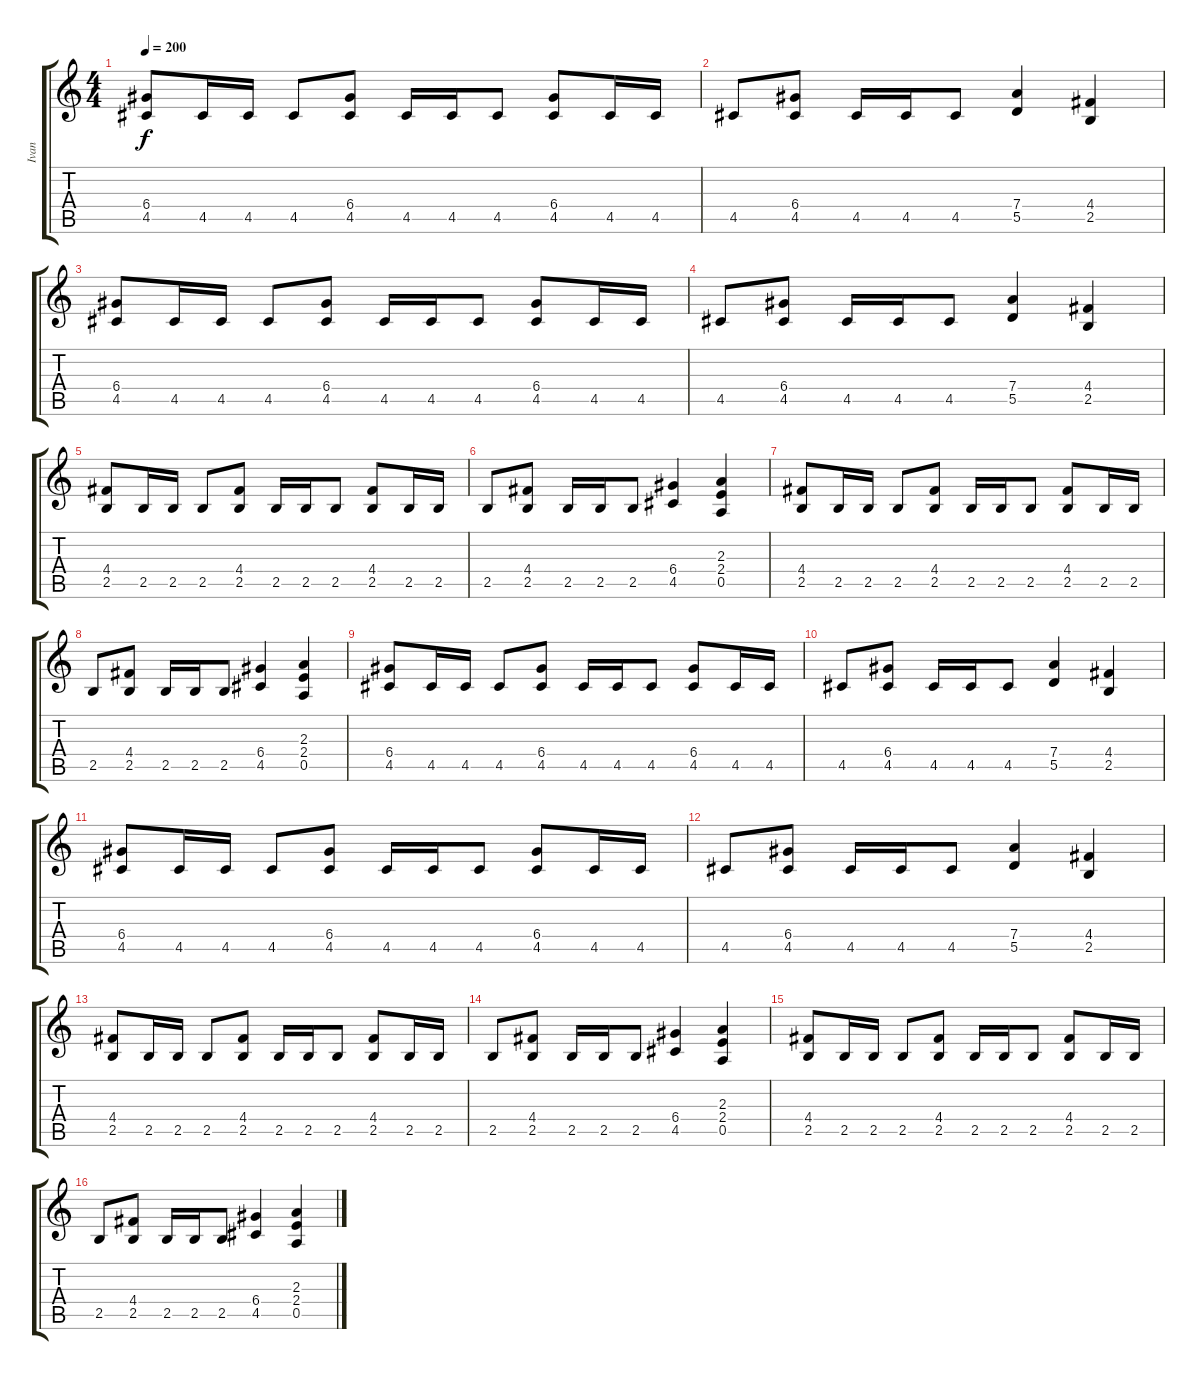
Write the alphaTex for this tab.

\track ("Ivan" "Ivan") {instrument distortionguitar}
\staff {score tabs}
\tuning (E4 B3 G3 D3 A2 E2) {hide}
\ts (4 4)
\tempo 200
\clef g2
\ks c
(6.4 4.5).8{dy f} 4.5.16 4.5.16 4.5.8 (6.4 4.5).8 4.5.16 4.5.16 4.5.8 (6.4 4.5).8 4.5.16 4.5.16 |
4.5.8 (6.4 4.5).8 4.5.16 4.5.16 4.5.8 (7.4 5.5).4 (4.4 2.5).4 |
(6.4 4.5).8 4.5.16 4.5.16 4.5.8 (6.4 4.5).8 4.5.16 4.5.16 4.5.8 (6.4 4.5).8 4.5.16 4.5.16 |
4.5.8 (6.4 4.5).8 4.5.16 4.5.16 4.5.8 (7.4 5.5).4 (4.4 2.5).4 |
(4.4 2.5).8 2.5.16 2.5.16 2.5.8 (4.4 2.5).8 2.5.16 2.5.16 2.5.8 (4.4 2.5).8 2.5.16 2.5.16 |
2.5.8 (4.4 2.5).8 2.5.16 2.5.16 2.5.8 (6.4 4.5).4 (2.3 2.4 0.5).4 |
(4.4 2.5).8 2.5.16 2.5.16 2.5.8 (4.4 2.5).8 2.5.16 2.5.16 2.5.8 (4.4 2.5).8 2.5.16 2.5.16 |
2.5.8 (4.4 2.5).8 2.5.16 2.5.16 2.5.8 (6.4 4.5).4 (2.3 2.4 0.5).4 |
(6.4 4.5).8 4.5.16 4.5.16 4.5.8 (6.4 4.5).8 4.5.16 4.5.16 4.5.8 (6.4 4.5).8 4.5.16 4.5.16 |
4.5.8 (6.4 4.5).8 4.5.16 4.5.16 4.5.8 (7.4 5.5).4 (4.4 2.5).4 |
(6.4 4.5).8 4.5.16 4.5.16 4.5.8 (6.4 4.5).8 4.5.16 4.5.16 4.5.8 (6.4 4.5).8 4.5.16 4.5.16 |
4.5.8 (6.4 4.5).8 4.5.16 4.5.16 4.5.8 (7.4 5.5).4 (4.4 2.5).4 |
(4.4 2.5).8 2.5.16 2.5.16 2.5.8 (4.4 2.5).8 2.5.16 2.5.16 2.5.8 (4.4 2.5).8 2.5.16 2.5.16 |
2.5.8 (4.4 2.5).8 2.5.16 2.5.16 2.5.8 (6.4 4.5).4 (2.3 2.4 0.5).4 |
(4.4 2.5).8 2.5.16 2.5.16 2.5.8 (4.4 2.5).8 2.5.16 2.5.16 2.5.8 (4.4 2.5).8 2.5.16 2.5.16 |
2.5.8 (4.4 2.5).8 2.5.16 2.5.16 2.5.8 (6.4 4.5).4 (2.3 2.4 0.5).4
